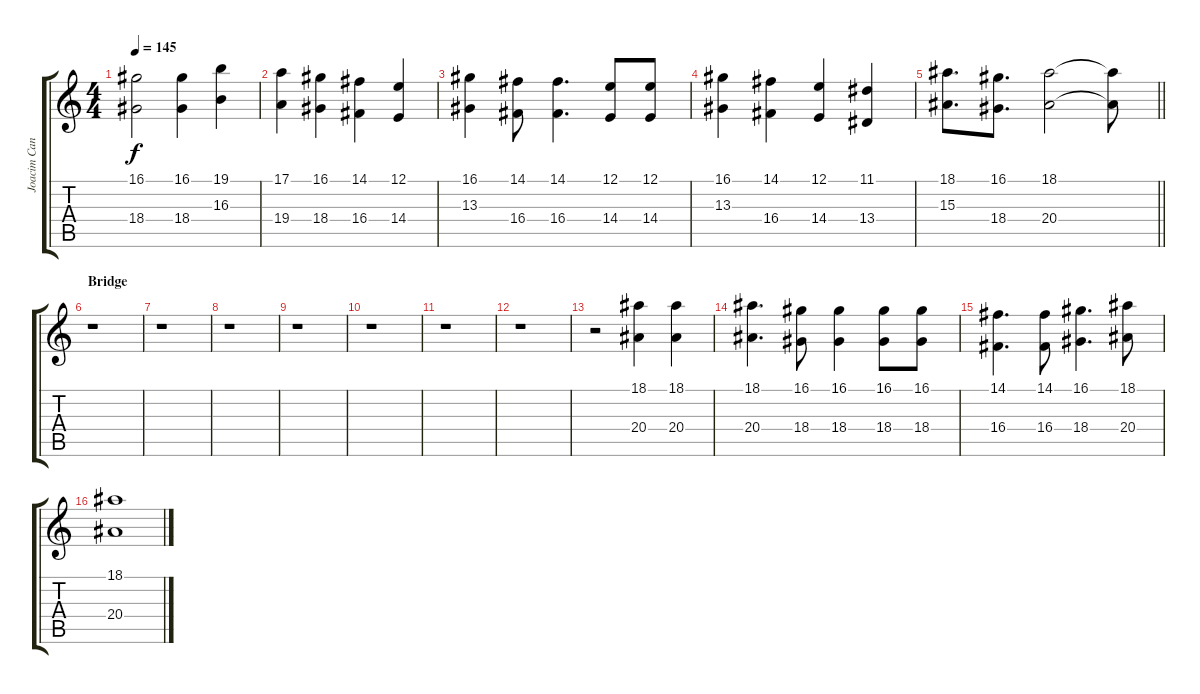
\track ("Joacim Cans (Voice)" "Joacim Can") {instrument lead1square}
\staff {score tabs}
\tuning (E4 B3 G3 D3 A2 E2) {hide}
\ts (4 4)
\tempo 145
\clef g2
\ks c
(16.1 18.4).2{dy f} (16.1 18.4).4 (19.1 16.3).4 |
(17.1 19.4).4 (16.1 18.4).4 (14.1 16.4).4 (12.1 14.4).4 |
(16.1 13.3).4 (14.1 16.4).8 (14.1 16.4).4{d} (12.1 14.4).8 (12.1 14.4).8 |
(16.1 13.3).4 (14.1 16.4).4 (12.1 14.4).4 (11.1 13.4).4 |
\barLineRight lightlight
(18.1 15.3).8{d} (16.1 18.4).8{d} (18.1 20.4).2 (18.1{t} 20.4{t}).8 |
\section ("" "Bridge")
r.1 |
r.1 |
r.1 |
r.1 |
r.1 |
r.1 |
r.1 |
r.2 (18.1 20.4).4 (18.1 20.4).4 |
(18.1 20.4).4{d} (16.1 18.4).8 (16.1 18.4).4 (16.1 18.4).8 (16.1 18.4).8 |
(14.1 16.4).4{d} (14.1 16.4).8 (16.1 18.4).4{d} (18.1 20.4).8 |
(18.1 20.4).1
